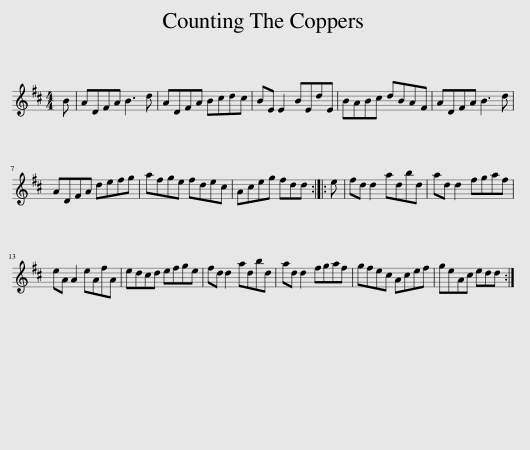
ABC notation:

X:1
L:1/8
M:4/4
I:linebreak $
K:D
V:1 treble
V:1
 B | ADFA B3 d | ADFA Bcdc | BE E2 BEdE | BABc dBAF | %5
 ADFA B3 d |$ ADFA defg | afge fdec | Aceg fdd :: e | %10
 fd d2 adbd | ad d2 fgaf |$ eA A2 eAfA | edcd efge | fd d2 adbd | %15
 ad d2 fgaf | gfec Acef | geAc edd :| %18
